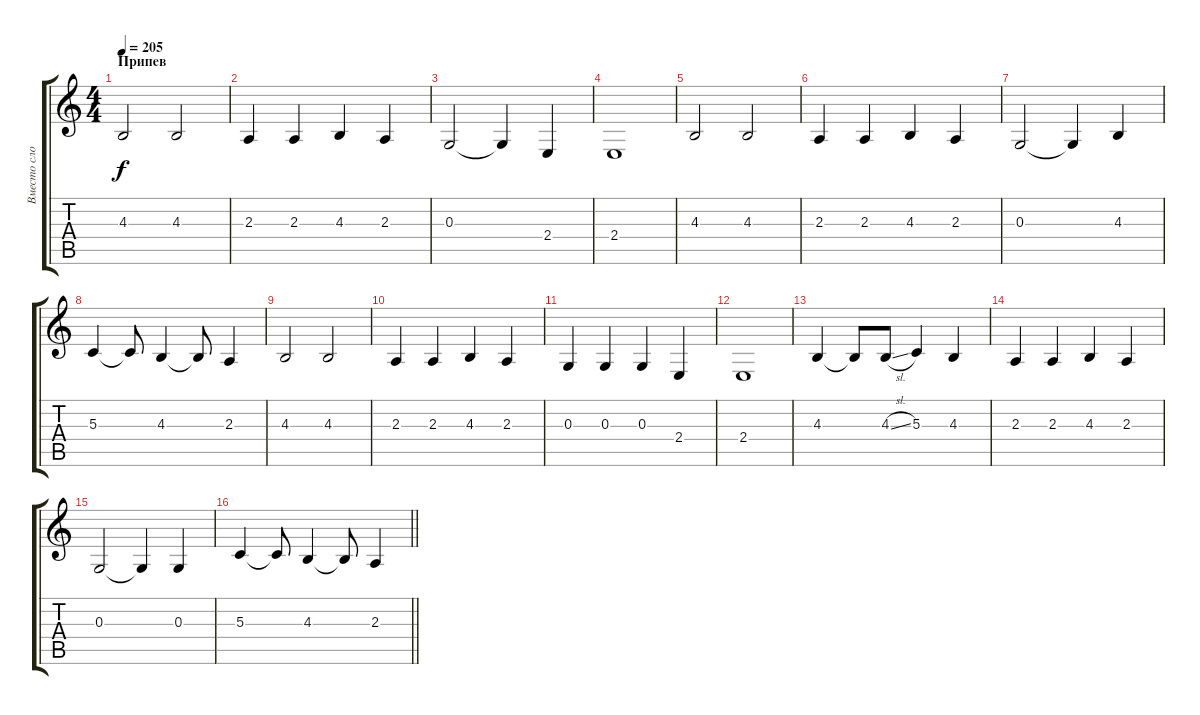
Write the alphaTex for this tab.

\track ("Вместо слов" "Вместо сло") {instrument fx7echoes}
\staff {score tabs}
\tuning (E4 B3 G3 D3 A2 E2) {hide}
\ts (4 4)
\section ("" "Припев")
\tempo 205
\clef g2
\ks c
4.3.2{dy f} 4.3.2 |
2.3.4 2.3.4 4.3.4 2.3.4 |
0.3.2 0.3{t}.4 2.4.4 |
2.4.1 |
4.3.2 4.3.2 |
2.3.4 2.3.4 4.3.4 2.3.4 |
0.3.2 0.3{t}.4 4.3.4 |
5.3.4 5.3{t}.8 4.3.4 4.3{t}.8 2.3.4 |
4.3.2 4.3.2 |
2.3.4 2.3.4 4.3.4 2.3.4 |
0.3.4 0.3.4 0.3.4 2.4.4 |
2.4.1 |
4.3.4 4.3{t}.8 4.3{sl}.8 5.3.4 4.3.4 |
2.3.4 2.3.4 4.3.4 2.3.4 |
0.3.2 0.3{t}.4 0.3.4 |
\barLineRight lightlight
5.3.4 5.3{t}.8 4.3.4 4.3{t}.8 2.3.4
